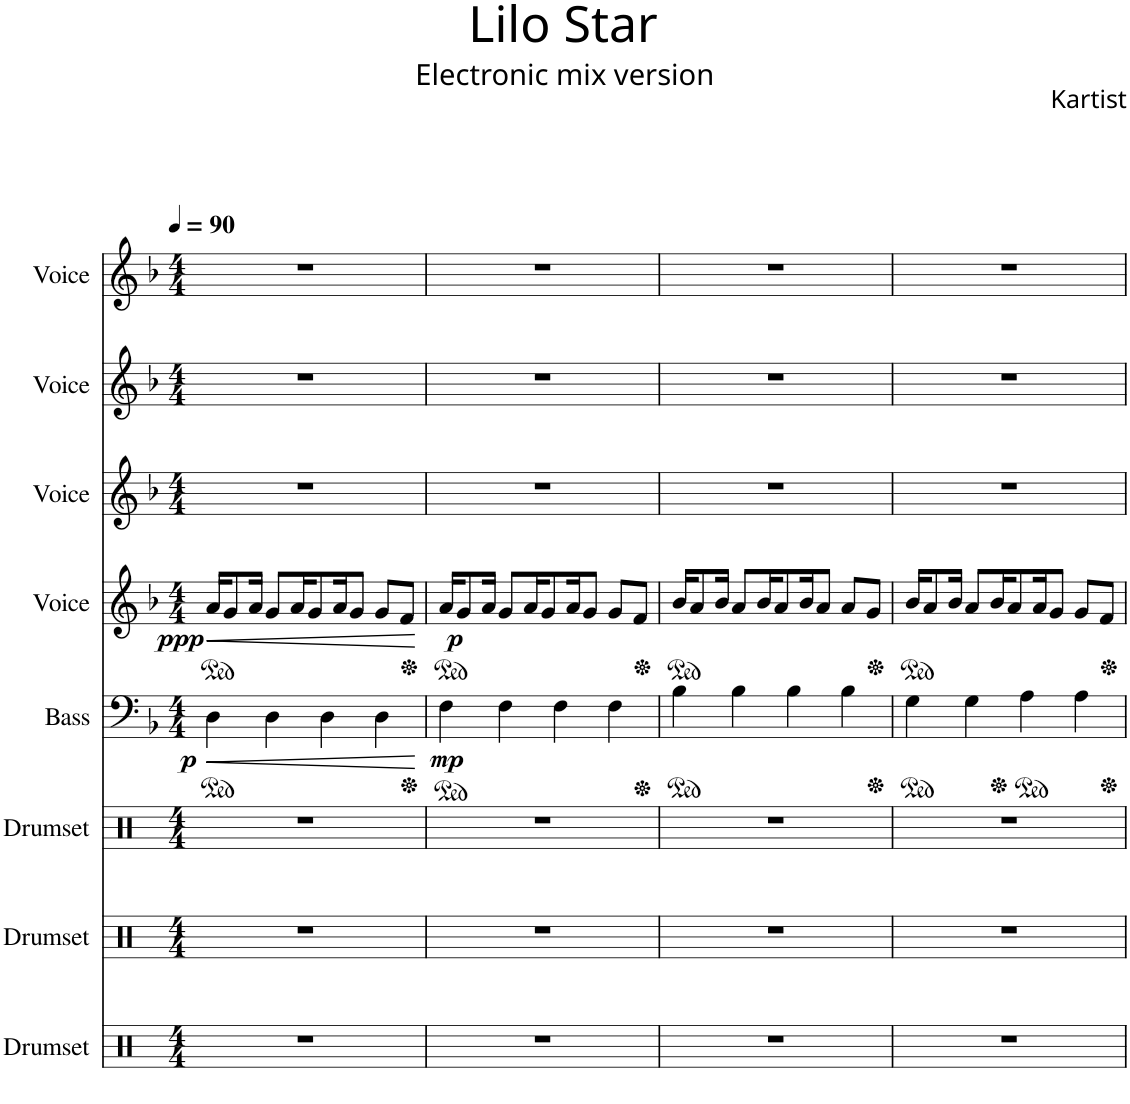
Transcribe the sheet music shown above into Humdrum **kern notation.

**kern	**kern	**kern	**kern	**dynam	**kern	**dynam	**kern	**kern	**kern
*part8	*part7	*part6	*part5	*part5	*part4	*part4	*part3	*part2	*part1
*staff8	*staff7	*staff6	*staff5	*staff5	*staff4	*staff4	*staff3	*staff2	*staff1
*I"Drumset	*I"Drumset	*I"Drumset	*I"Bass	*	*I"Voice	*	*I"Voice	*I"Voice	*I"Voice
*I'Drs.	*I'Drs.	*I'Drs.	*I'B.	*	*I'Vo.	*	*I'Vo.	*I'Vo.	*I'Vo.
*clefX	*clefX	*clefX	*clefF4	*	*clefG2	*	*clefG2	*clefG2	*clefG2
*k[]	*k[]	*k[]	*k[b-]	*	*k[b-]	*	*k[b-]	*k[b-]	*k[b-]
*M4/4	*M4/4	*M4/4	*M4/4	*	*M4/4	*	*M4/4	*M4/4	*M4/4
*MM90	*MM90	*MM90	*MM90	*	*MM90	*	*MM90	*MM90	*MM90
*	*	*	*ped	*	*	*	*	*	*
*	*	*	*	*	*ped	*	*	*	*
=1	=1	=1	=1	=1	=1	=1	=1	=1	=1
!	!	!	!	!LO:DY:b	!	!LO:DY:b	!	!	!
1r	1r	1r	4D\	p	16a/KL	ppp	1r	1r	1r
!	!	!	!	!	!	!LO:HP:b	!	!	!
.	.	.	.	.	8g/	<	.	.	.
.	.	.	.	.	16a/Jk	.	.	.	.
!	!	!	!	!LO:HP:b	!	!	!	!	!
.	.	.	4D\	<	8g/L	.	.	.	.
.	.	.	.	.	16a/K	.	.	.	.
.	.	.	.	.	8g/	.	.	.	.
.	.	.	4D\	.	.	.	.	.	.
.	.	.	.	.	16a/K	.	.	.	.
.	.	.	.	.	8g/J	.	.	.	.
.	.	.	4D\	.	8g/L	.	.	.	.
.	.	.	.	.	8f/J	.	.	.	.
.	.	.	.	[	.	[	.	.	.
=2	=2	=2	=2	=2	=2	=2	=2	=2	=2
*	*	*	*Xped	*	*	*	*	*	*
*	*	*	*ped	*	*	*	*	*	*
*	*	*	*	*	*Xped	*	*	*	*
*	*	*	*	*	*ped	*	*	*	*
!	!	!	!	!LO:DY:b	!	!LO:DY:b	!	!	!
1r	1r	1r	4F\	mp	16a/KL	p	1r	1r	1r
.	.	.	.	.	8g/	.	.	.	.
.	.	.	.	.	16a/Jk	.	.	.	.
.	.	.	4F\	.	8g/L	.	.	.	.
.	.	.	.	.	16a/K	.	.	.	.
.	.	.	.	.	8g/	.	.	.	.
.	.	.	4F\	.	.	.	.	.	.
.	.	.	.	.	16a/K	.	.	.	.
.	.	.	.	.	8g/J	.	.	.	.
.	.	.	4F\	.	8g/L	.	.	.	.
.	.	.	.	.	8f/J	.	.	.	.
=3	=3	=3	=3	=3	=3	=3	=3	=3	=3
*	*	*	*Xped	*	*	*	*	*	*
*	*	*	*ped	*	*	*	*	*	*
*	*	*	*	*	*Xped	*	*	*	*
*	*	*	*	*	*ped	*	*	*	*
1r	1r	1r	4B-\	.	16b-/KL	.	1r	1r	1r
.	.	.	.	.	8a/	.	.	.	.
.	.	.	.	.	16b-/Jk	.	.	.	.
.	.	.	4B-\	.	8a/L	.	.	.	.
.	.	.	.	.	16b-/K	.	.	.	.
.	.	.	.	.	8a/	.	.	.	.
.	.	.	4B-\	.	.	.	.	.	.
.	.	.	.	.	16b-/K	.	.	.	.
.	.	.	.	.	8a/J	.	.	.	.
.	.	.	4B-\	.	8a/L	.	.	.	.
.	.	.	.	.	8g/J	.	.	.	.
=4	=4	=4	=4	=4	=4	=4	=4	=4	=4
*	*	*	*Xped	*	*	*	*	*	*
*	*	*	*ped	*	*	*	*	*	*
*	*	*	*	*	*Xped	*	*	*	*
*	*	*	*	*	*ped	*	*	*	*
1r	1r	1r	4G\	.	16b-/KL	.	1r	1r	1r
.	.	.	.	.	8a/	.	.	.	.
.	.	.	.	.	16b-/Jk	.	.	.	.
.	.	.	4G\	.	8a/L	.	.	.	.
.	.	.	.	.	16b-/K	.	.	.	.
.	.	.	.	.	8a/	.	.	.	.
*	*	*	*Xped	*	*	*	*	*	*
*	*	*	*ped	*	*	*	*	*	*
.	.	.	4A\	.	.	.	.	.	.
.	.	.	.	.	16a/K	.	.	.	.
.	.	.	.	.	8g/J	.	.	.	.
.	.	.	4A\	.	8g/L	.	.	.	.
.	.	.	.	.	8f/J	.	.	.	.
*	*	*	*Xped	*	*	*	*	*	*
*	*	*	*	*	*Xped	*	*	*	*
=	=	=	=	=	=	=	=	=	=
*-	*-	*-	*-	*-	*-	*-	*-	*-	*-
